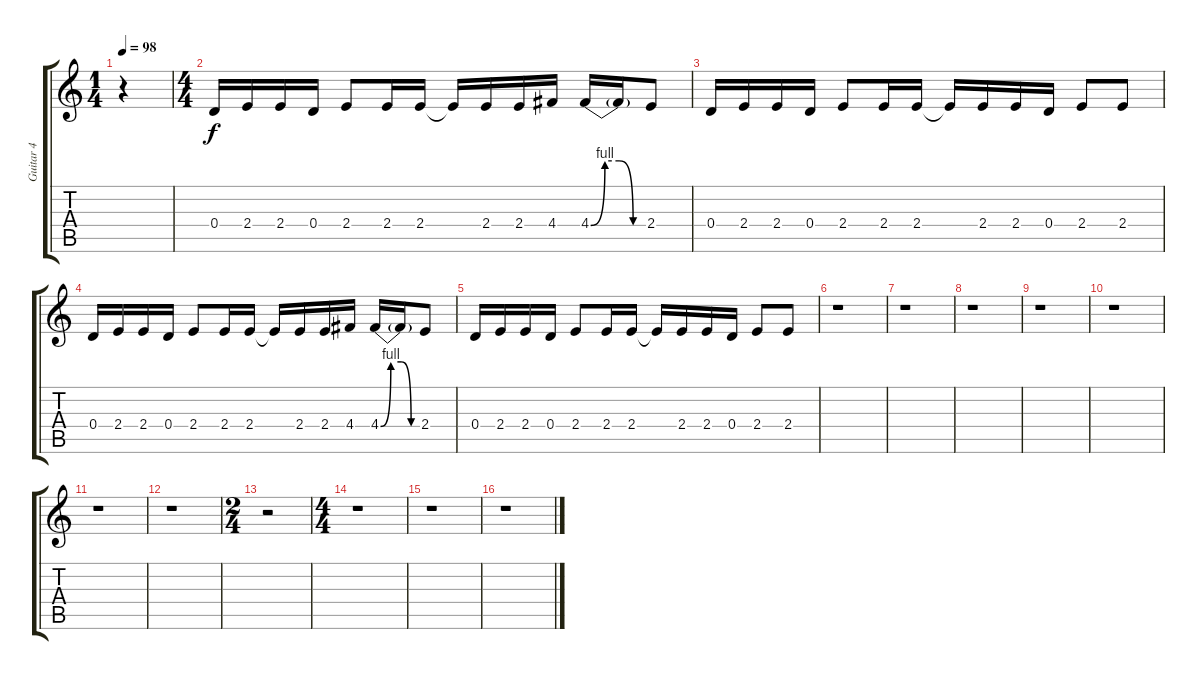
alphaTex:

\track ("Guitar 4" "Guitar 4") {instrument distortionguitar}
\staff {score tabs}
\tuning (E4 B3 G3 D3 A2 E2) {hide}
\ts (1 4)
\tempo 98
\clef g2
\ks c
r.4{dy f instrument distortionguitar} |
\ts (4 4)
0.4.16 2.4.16 2.4.16 0.4.16 2.4.8 2.4.16 2.4.16 2.4{t}.16 2.4.16 2.4.16 4.4.16 4.4{be (custom 0 0 15 4 30 4 45 0 60 0)}.16 4.4{t}.16 2.4.8 |
0.4.16 2.4.16 2.4.16 0.4.16 2.4.8 2.4.16 2.4.16 2.4{t}.16 2.4.16 2.4.16 0.4.16 2.4.8 2.4.8 |
0.4.16 2.4.16 2.4.16 0.4.16 2.4.8 2.4.16 2.4.16 2.4{t}.16 2.4.16 2.4.16 4.4.16 4.4{be (custom 0 0 15 4 30 4 45 0 60 0)}.16 4.4{t}.16 2.4.8 |
0.4.16 2.4.16 2.4.16 0.4.16 2.4.8 2.4.16 2.4.16 2.4{t}.16 2.4.16 2.4.16 0.4.16 2.4.8 2.4.8 |
r.1 |
r.1 |
r.1 |
r.1 |
r.1 |
r.1 |
r.1 |
\ts (2 4)
r.2 |
\ts (4 4)
r.1 |
r.1 |
r.1
